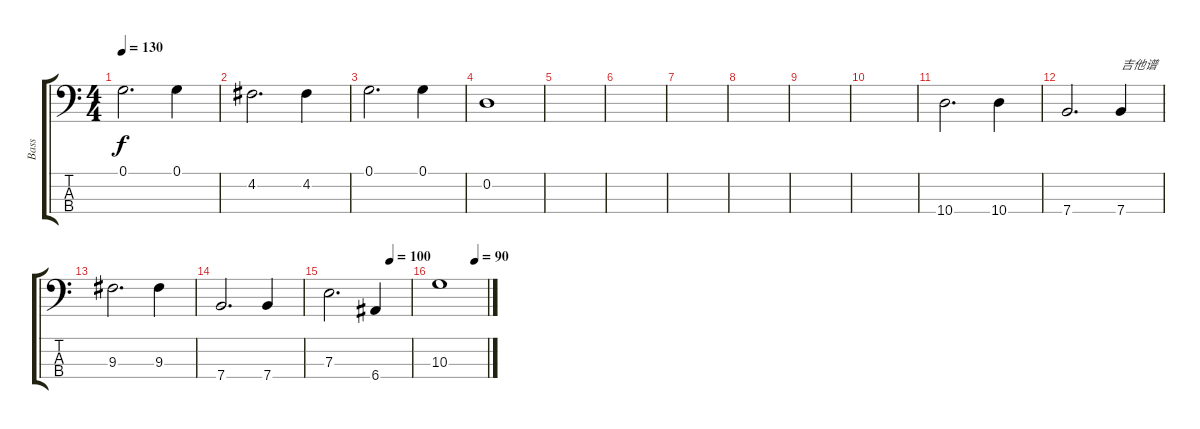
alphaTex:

\track ("Bass" "Bass") {instrument fretlessbass}
\staff {score tabs}
\tuning (G2 D2 A1 E1) {hide}
\ts (4 4)
\tempo 130
\clef f4
\ks c
0.1.2{d dy f} 0.1.4 |
4.2.2{d} 4.2.4 |
0.1.2{d} 0.1.4 |
0.2.1 |
|
|
|
|
|
|
10.4.2{d} 10.4.4 |
7.4.2{d} 7.4.4{txt "吉他谱"} |
9.3.2{d} 9.3.4 |
7.4.2{d} 7.4.4 |
\tempo (100 0.75)
7.3.2{d} 6.4.4 |
\tempo (90 0.75)
10.3.1
